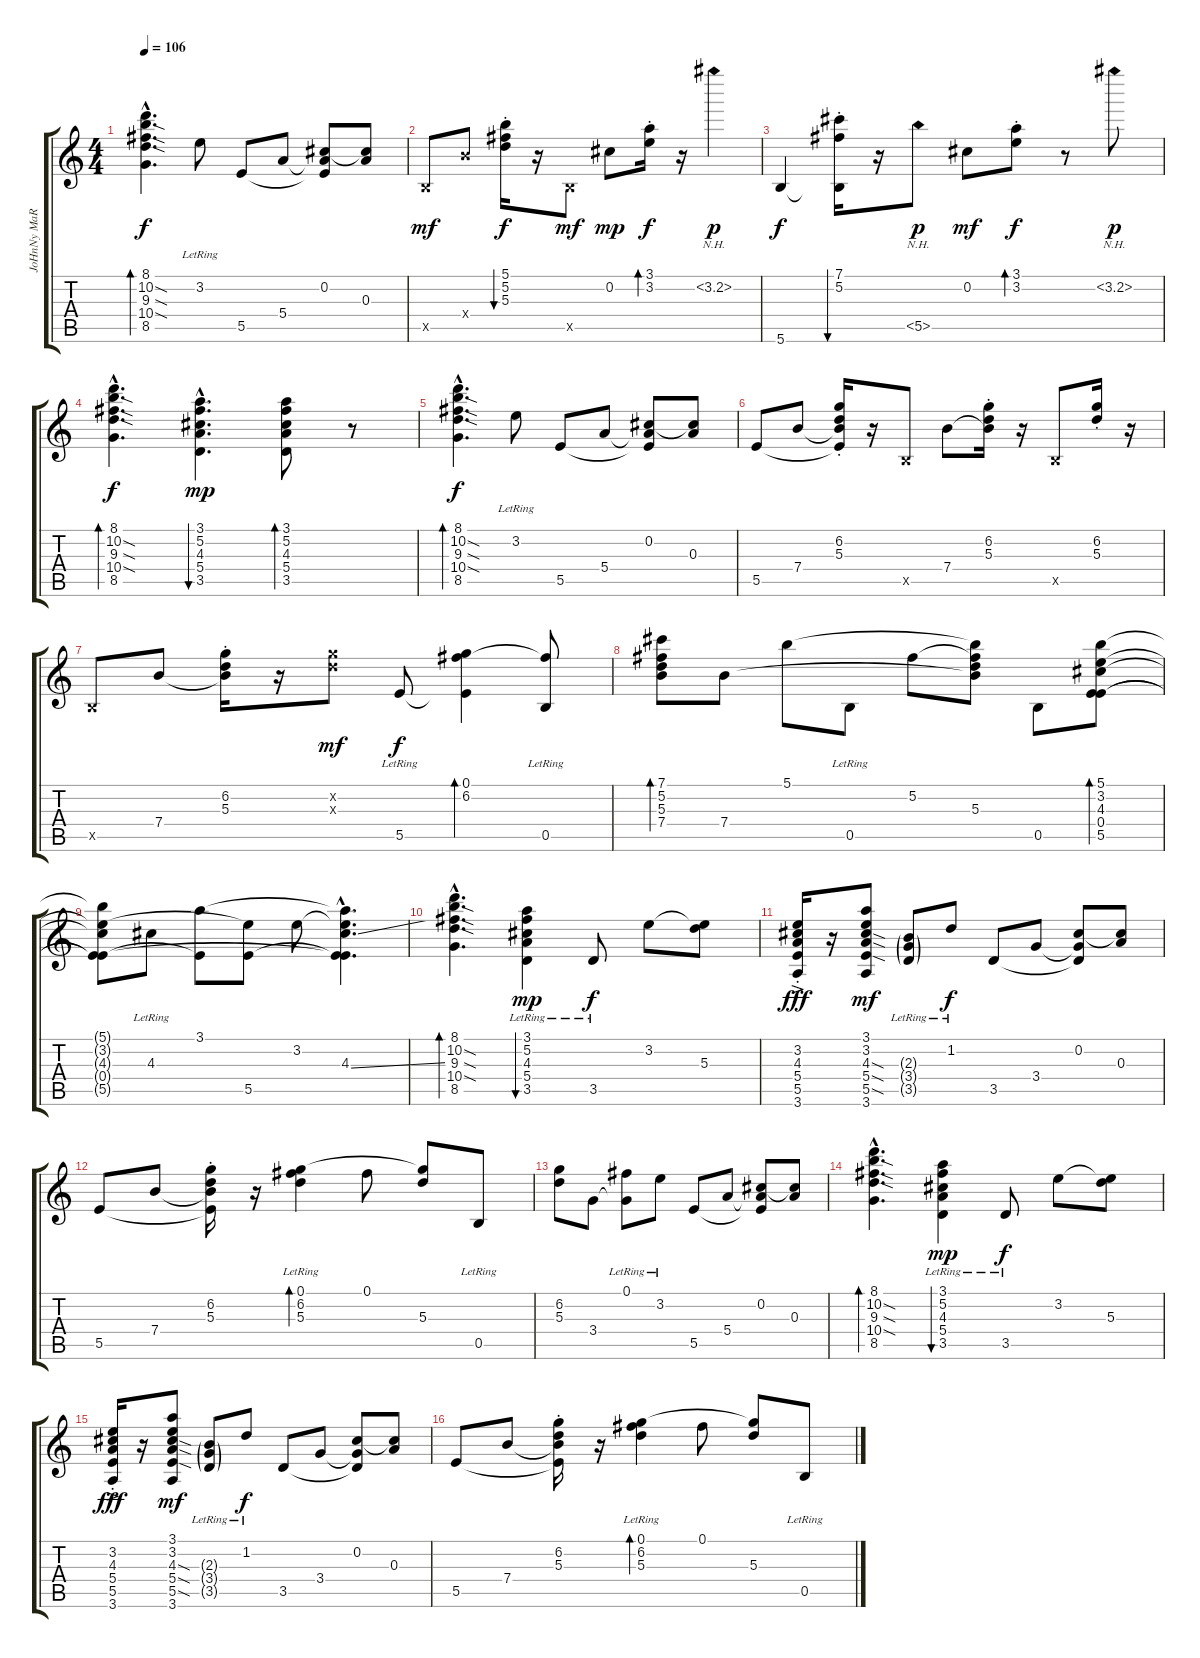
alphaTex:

\track ("JoHnNy MaRR" "JoHnNy MaR") {instrument acousticguitarsteel}
\staff {score tabs}
\tuning (Gb4 Db4 A3 E3 B2 Gb2) {hide}
\ts (4 4)
\tempo 106
\clef g2
\ks c
(8.1{hac} 10.2{sod hac} 9.3{sod hac} 10.4{sod hac} 8.5{hac}).4{d bd 120 dy f} 3.2{lr}.8 5.5.8 5.4.8 (0.2 5.4{t} 5.5{t}).8 (0.2{t} 0.3).8 |
0.5{x}.8{dy mf} 7.4{x}.8 (5.1{st} 5.2 5.3).16{bu 120 dy f} r.16 0.5{x}.8{dy mf} 0.2.8{dy mp} (3.1{st} 3.2).16{bd 60 dy f} r.16 3.2{nh}.4{dy p} |
5.6.4{dy f} (7.1{st} 5.2 5.6{t}).16{bu 120} r.16 5.5{nh}.8{dy p} 0.2.8{dy mf} (3.1{st} 3.2).8{bd 60 dy f} r.8 3.2{nh}.8{dy p} |
(8.1{hac} 10.2{sod hac} 9.3{sod hac} 10.4{sod hac} 8.5{hac}).4{d bd 120 dy f} (3.1{hac} 5.2{hac} 4.3{hac} 5.4{hac} 3.5{hac}).4{d bu 120 dy mp} (3.1 5.2 4.3 5.4 3.5).8{bd 120} r.8 |
(8.1{hac} 10.2{sod hac} 9.3{sod hac} 10.4{sod hac} 8.5{hac}).4{d bd 120 dy f} 3.2{lr}.8 5.5.8 5.4.8 (0.2 5.4{t} 5.5{t}).8 (0.2{t} 0.3).8 |
5.5.8 7.4.8 (6.2{st} 5.3 7.4{t} 5.5{t}).16 r.16 0.5{x}.8 7.4.8 (6.2{st} 5.3 7.4{t}).16 r.16 0.5{x}.8 (6.2{st} 5.3{st}).16 r.16 |
0.5{x}.8 7.4.8 (6.2{st} 5.3 7.4{t}).16 r.16 (6.2{x} 5.3{x}).8{dy mf} 5.5{lr}.8{dy f} (0.1 6.2 5.5{t}).4{bd 120} (0.1{t} 0.5{lr}).8 |
(7.1 5.2 5.3 7.4).8{bd 120} 7.4.8 5.1.8 0.5{lr}.8 5.2.8 (5.1{t} 5.2{t} 5.3 7.4{t}).8 0.5.8 (5.1 3.2 4.3 0.4 5.5).8{bd 120} |
(5.1{t} 3.2{t} 4.3{t} 0.4{t} 5.5{t}).8 4.3{lr}.8 (3.1 5.5{t}).8 (3.2{t} 5.5).8 3.2.8 (3.1{hac t} 3.2{hac t} 4.3{ss hac} 0.4{hac t} 5.5{hac t}).4{d} |
(8.1{hac} 10.2{sod hac} 9.3{sod hac} 10.4{sod hac} 8.5{hac}).4{d bd 120} (3.1{lr} 5.2{lr} 4.3{lr} 5.4{lr} 3.5).4{bu 120 dy mp} 3.5{lr}.8{dy f} 3.2.8 (3.2{t} 5.3).8 |
(3.2{st} 4.3{ac st} 5.4 5.5 3.6).16{dy fff} r.16 (3.1 3.2 4.3{sod} 5.4{sod} 5.5{sod} 3.6).8{dy mf} (2.3{g lr} 3.4{g lr} 3.5{g lr}).8 1.2{lr}.8{dy f} 3.5.8 3.4.8 (0.2 3.4{t} 3.5{t}).8 (0.2{t} 0.3).8 |
5.5.8 7.4.8 (6.2{st} 5.3 7.4{t} 5.5{t}).16 r.16 (0.1 6.2 5.3{lr}).4{bd 120} 0.1.8 (6.2{t} 5.3).8 0.5{lr}.8 |
(6.2 5.3).8 3.4.8 (0.1{lr} 3.4{t}).8 3.2{lr}.8 5.5.8 5.4.8 (0.2 5.4{t} 5.5{t}).8 (0.2{t} 0.3).8 |
(8.1{hac} 10.2{sod hac} 9.3{sod hac} 10.4{sod hac} 8.5{hac}).4{d bd 120} (3.1{lr} 5.2{lr} 4.3{lr} 5.4{lr} 3.5).4{bu 120 dy mp} 3.5{lr}.8{dy f} 3.2.8 (3.2{t} 5.3).8 |
(3.2{st} 4.3{ac st} 5.4 5.5 3.6).16{dy fff} r.16 (3.1 3.2 4.3{sod} 5.4{sod} 5.5{sod} 3.6).8{dy mf} (2.3{g lr} 3.4{g lr} 3.5{g lr}).8 1.2{lr}.8{dy f} 3.5.8 3.4.8 (0.2 3.4{t} 3.5{t}).8 (0.2{t} 0.3).8 |
5.5.8 7.4.8 (6.2{st} 5.3 7.4{t} 5.5{t}).16 r.16 (0.1 6.2 5.3{lr}).4{bd 120} 0.1.8 (6.2{t} 5.3).8 0.5{lr}.8
